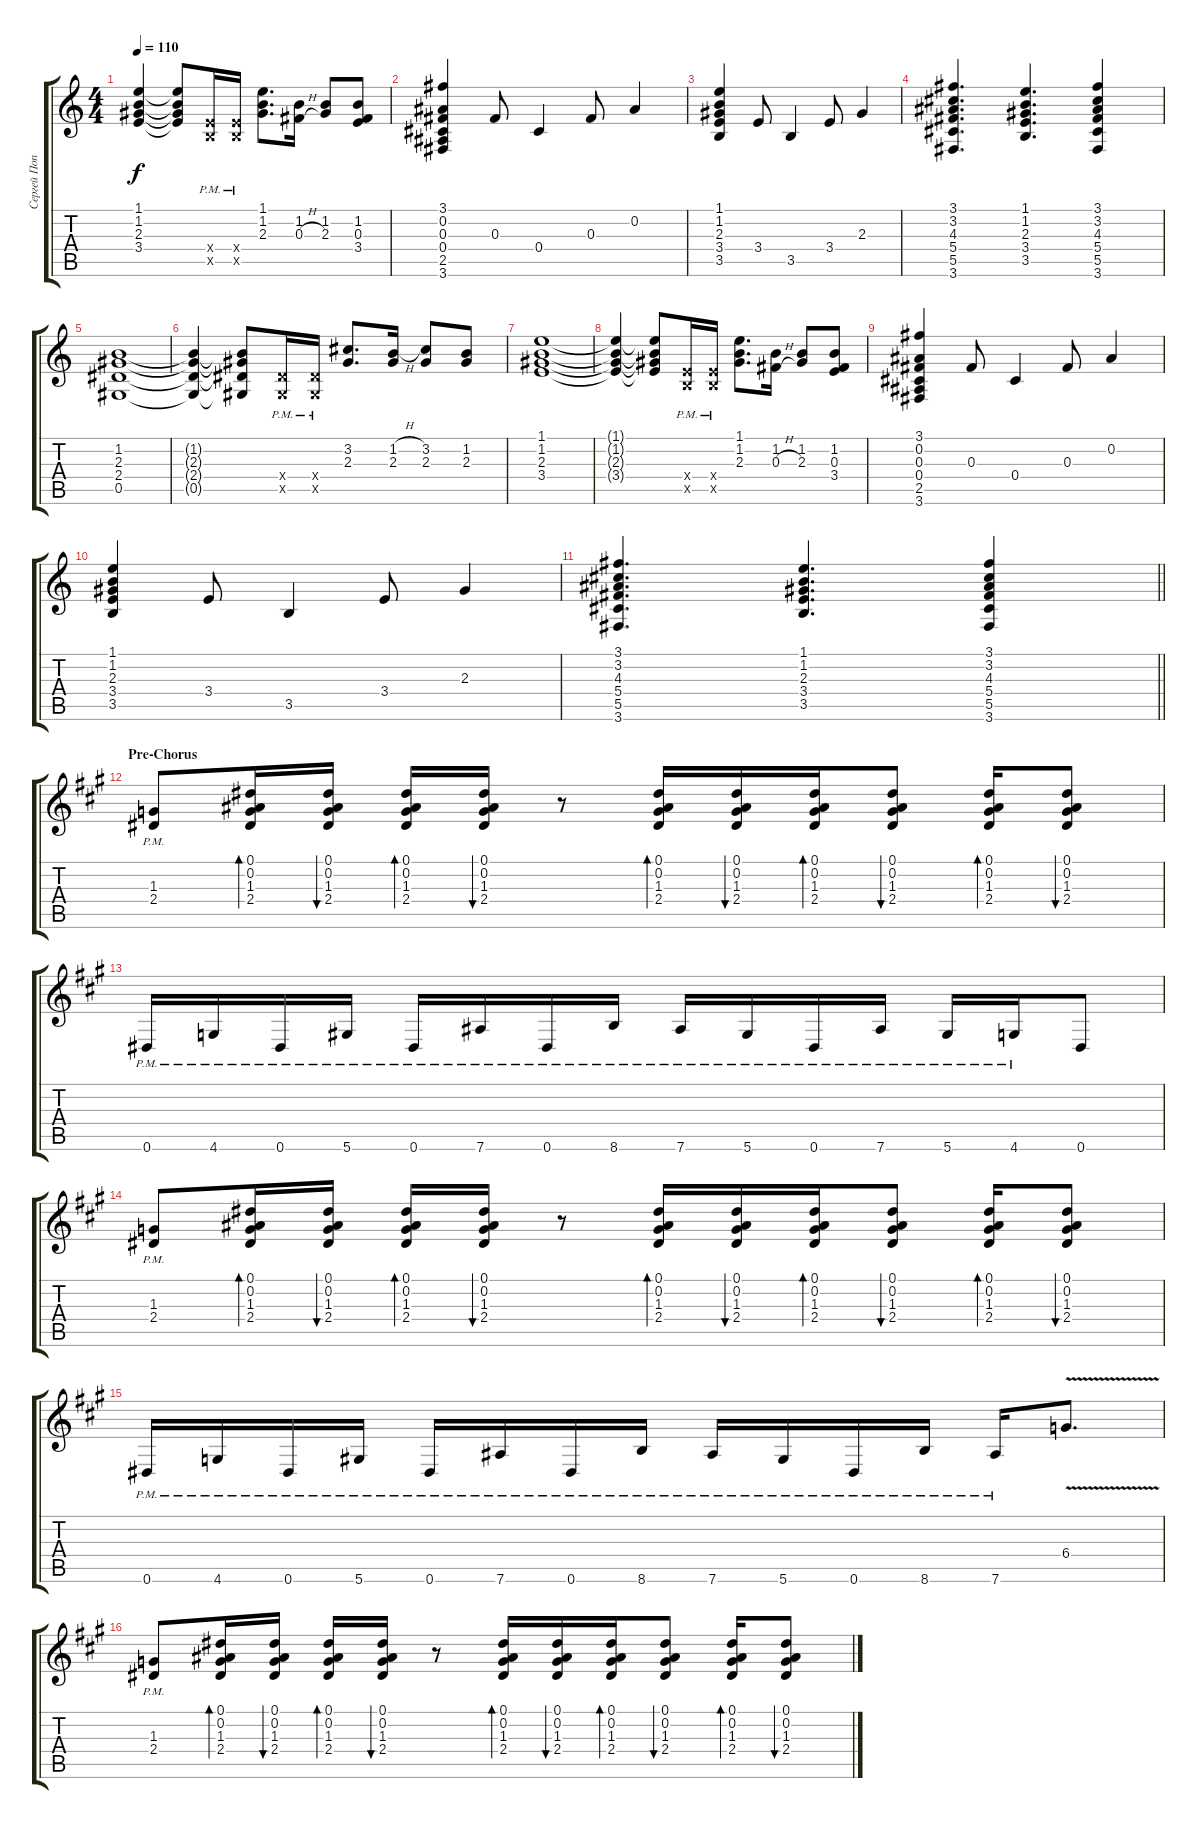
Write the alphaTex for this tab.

\track ("Сергей Попов" "Сергей Поп") {instrument distortionguitar}
\staff {score tabs}
\tuning (Eb4 Bb3 Gb3 Db3 Ab2 Eb2) {hide}
\ts (4 4)
\tempo 110
\clef g2
\ks c
(1.1{t} 1.2{t} 2.3{t} 3.4{t}).4{dy f} (1.1{t} 1.2{t} 2.3{t} 3.4{t}).8 (3.4{pm x} 3.5{pm x}).16 (3.4{pm x} 3.5{pm x}).16 (1.1 1.2 2.3).8{d} (1.2 0.3{h}).16 (1.2 2.3).8 (1.2 0.3 3.4).8 |
(3.1 0.2 0.3 0.4 2.5 3.6).4 0.3.8 0.4.4 0.3.8 0.2.4 |
(1.1 1.2 2.3 3.4 3.5).4 3.4.8 3.5.4 3.4.8 2.3.4 |
(3.1 3.2 4.3 5.4 5.5 3.6).4{d} (1.1 1.2 2.3 3.4 3.5).4{d} (3.1 3.2 4.3 5.4 5.5 3.6).4 |
(1.2 2.3 2.4 0.5).1 |
(1.2{t} 2.3{t} 2.4{t} 0.5{t}).4 (1.2{t} 2.3{t} 2.4{t} 0.5{t}).8 (2.4{pm x} 0.5{pm x}).16 (2.4{pm x} 0.5{pm x}).16 (3.2 2.3).8{d} (1.2{h} 2.3).16 (3.2 2.3).8 (1.2 2.3).8 |
(1.1 1.2 2.3 3.4).1 |
(1.1{t} 1.2{t} 2.3{t} 3.4{t}).4 (1.1{t} 1.2{t} 2.3{t} 3.4{t}).8 (3.4{pm x} 3.5{pm x}).16 (3.4{pm x} 3.5{pm x}).16 (1.1 1.2 2.3).8{d} (1.2 0.3{h}).16 (1.2 2.3).8 (1.2 0.3 3.4).8 |
(3.1 0.2 0.3 0.4 2.5 3.6).4 0.3.8 0.4.4 0.3.8 0.2.4 |
(1.1 1.2 2.3 3.4 3.5).4 3.4.8 3.5.4 3.4.8 2.3.4 |
\barLineRight lightlight
(3.1 3.2 4.3 5.4 5.5 3.6).4{d} (1.1 1.2 2.3 3.4 3.5).4{d} (3.1 3.2 4.3 5.4 5.5 3.6).4 |
\section ("" "Pre-Chorus")
\ks a
(1.3{pm} 2.4{pm}).8 (0.1 0.2 1.3 2.4).16{bd 60} (0.1 0.2 1.3 2.4).16{bu 60} (0.1 0.2 1.3 2.4).16{bd 60} (0.1 0.2 1.3 2.4).16{bu 60} r.8 (0.1 0.2 1.3 2.4).16{bd 60} (0.1 0.2 1.3 2.4).16{bu 60} (0.1 0.2 1.3 2.4).16{bd 60} (0.1 0.2 1.3 2.4).8{bu 30} (0.1 0.2 1.3 2.4).16{bd 30} (0.1 0.2 1.3 2.4).8{bu 30} |
0.6{pm}.16 4.6{pm}.16 0.6{pm}.16 5.6{pm}.16 0.6{pm}.16 7.6{pm}.16 0.6{pm}.16 8.6{pm}.16 7.6{pm}.16 5.6{pm}.16 0.6{pm}.16 7.6{pm}.16 5.6{pm}.16 4.6{pm}.16 0.6.8 |
(1.3{pm} 2.4{pm}).8 (0.1 0.2 1.3 2.4).16{bd 60} (0.1 0.2 1.3 2.4).16{bu 60} (0.1 0.2 1.3 2.4).16{bd 60} (0.1 0.2 1.3 2.4).16{bu 60} r.8 (0.1 0.2 1.3 2.4).16{bd 60} (0.1 0.2 1.3 2.4).16{bu 60} (0.1 0.2 1.3 2.4).16{bd 60} (0.1 0.2 1.3 2.4).8{bu 30} (0.1 0.2 1.3 2.4).16{bd 30} (0.1 0.2 1.3 2.4).8{bu 30} |
0.6{pm}.16 4.6{pm}.16 0.6{pm}.16 5.6{pm}.16 0.6{pm}.16 7.6{pm}.16 0.6{pm}.16 8.6{pm}.16 7.6{pm}.16 5.6{pm}.16 0.6{pm}.16 8.6{pm}.16 7.6{pm}.16 6.4{v}.8{d} |
(1.3{pm} 2.4{pm}).8 (0.1 0.2 1.3 2.4).16{bd 60} (0.1 0.2 1.3 2.4).16{bu 60} (0.1 0.2 1.3 2.4).16{bd 60} (0.1 0.2 1.3 2.4).16{bu 60} r.8 (0.1 0.2 1.3 2.4).16{bd 60} (0.1 0.2 1.3 2.4).16{bu 60} (0.1 0.2 1.3 2.4).16{bd 60} (0.1 0.2 1.3 2.4).8{bu 30} (0.1 0.2 1.3 2.4).16{bd 30} (0.1 0.2 1.3 2.4).8{bu 30}
